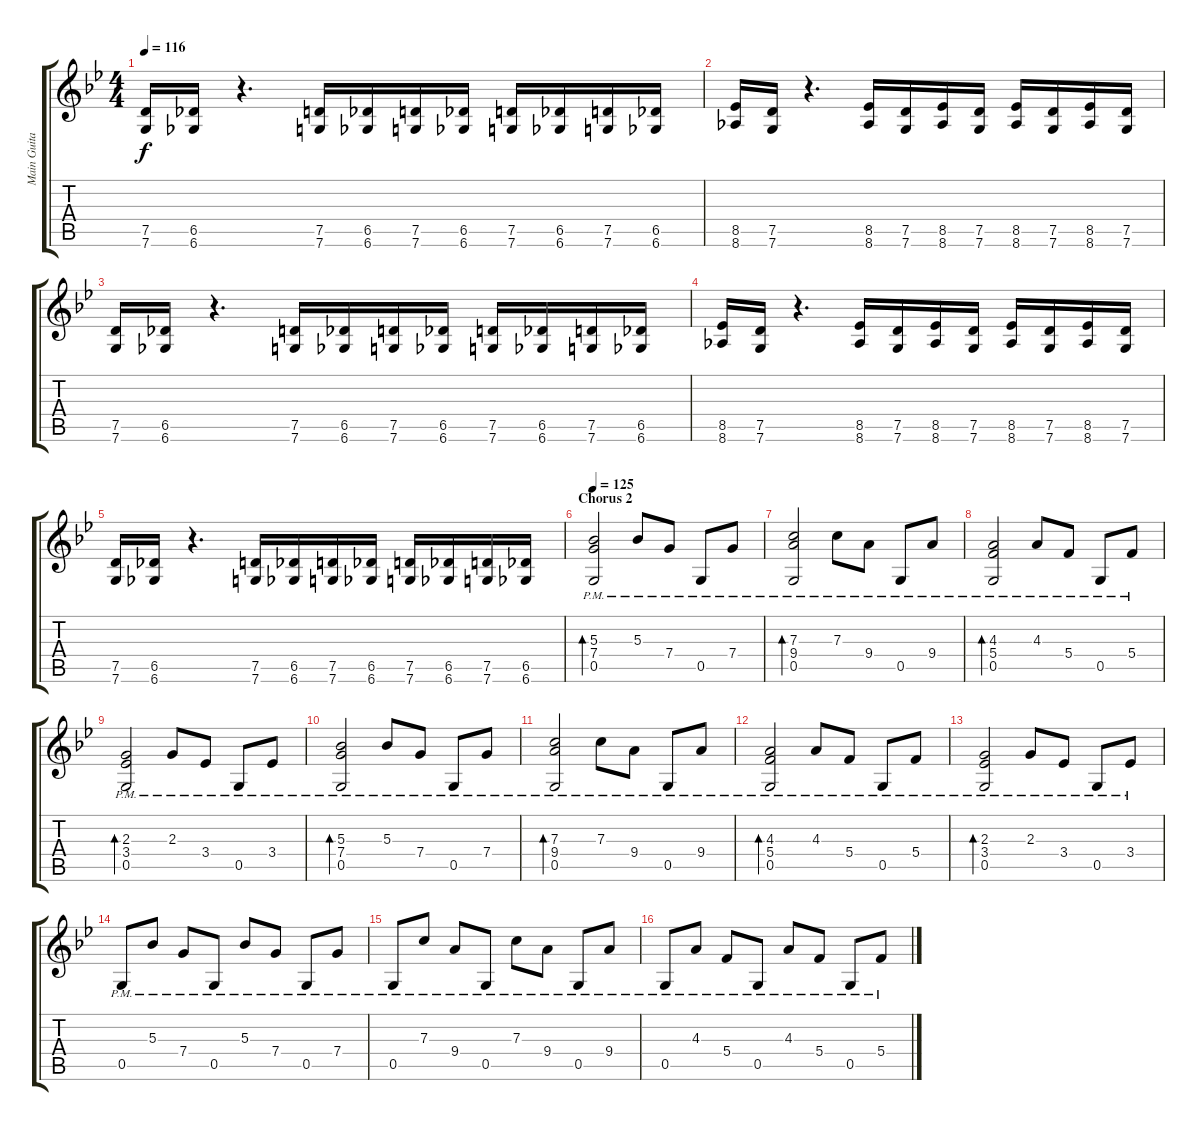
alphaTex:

\track ("Main Guitar" "Main Guita") {instrument overdrivenguitar}
\staff {score tabs}
\tuning (D4 A3 F3 C3 G2 C2) {hide}
\ts (4 4)
\tempo 116
\clef g2
\ks gminor
(7.5 7.6).16{dy f} (6.5 6.6).16 r.4{d} (7.5 7.6).16 (6.5 6.6).16 (7.5 7.6).16 (6.5 6.6).16 (7.5 7.6).16 (6.5 6.6).16 (7.5 7.6).16 (6.5 6.6).16 |
(8.5 8.6).16 (7.5 7.6).16 r.4{d} (8.5 8.6).16 (7.5 7.6).16 (8.5 8.6).16 (7.5 7.6).16 (8.5 8.6).16 (7.5 7.6).16 (8.5 8.6).16 (7.5 7.6).16 |
(7.5 7.6).16 (6.5 6.6).16 r.4{d} (7.5 7.6).16 (6.5 6.6).16 (7.5 7.6).16 (6.5 6.6).16 (7.5 7.6).16 (6.5 6.6).16 (7.5 7.6).16 (6.5 6.6).16 |
(8.5 8.6).16 (7.5 7.6).16 r.4{d} (8.5 8.6).16 (7.5 7.6).16 (8.5 8.6).16 (7.5 7.6).16 (8.5 8.6).16 (7.5 7.6).16 (8.5 8.6).16 (7.5 7.6).16 |
(7.5 7.6).16 (6.5 6.6).16 r.4{d} (7.5 7.6).16 (6.5 6.6).16 (7.5 7.6).16 (6.5 6.6).16 (7.5 7.6).16 (6.5 6.6).16 (7.5 7.6).16 (6.5 6.6).16 |
\section ("" "Chorus 2")
\tempo 125
(5.3{pm} 7.4{pm} 0.5{pm}).2{bd 120} 5.3{pm}.8 7.4{pm}.8 0.5{pm}.8 7.4{pm}.8 |
(7.3{pm} 9.4{pm} 0.5{pm}).2{bd 120} 7.3{pm}.8 9.4{pm}.8 0.5{pm}.8 9.4{pm}.8 |
(4.3{pm} 5.4{pm} 0.5{pm}).2{bd 120} 4.3{pm}.8 5.4{pm}.8 0.5{pm}.8 5.4{pm}.8 |
(2.3{pm} 3.4{pm} 0.5{pm}).2{bd 120} 2.3{pm}.8 3.4{pm}.8 0.5{pm}.8 3.4{pm}.8 |
(5.3{pm} 7.4{pm} 0.5{pm}).2{bd 120} 5.3{pm}.8 7.4{pm}.8 0.5{pm}.8 7.4{pm}.8 |
(7.3{pm} 9.4{pm} 0.5{pm}).2{bd 120} 7.3{pm}.8 9.4{pm}.8 0.5{pm}.8 9.4{pm}.8 |
(4.3{pm} 5.4{pm} 0.5{pm}).2{bd 120} 4.3{pm}.8 5.4{pm}.8 0.5{pm}.8 5.4{pm}.8 |
(2.3{pm} 3.4{pm} 0.5{pm}).2{bd 120} 2.3{pm}.8 3.4{pm}.8 0.5{pm}.8 3.4{pm}.8 |
0.5{pm}.8 5.3{pm}.8 7.4{pm}.8 0.5{pm}.8 5.3{pm}.8 7.4{pm}.8 0.5{pm}.8 7.4{pm}.8 |
0.5{pm}.8 7.3{pm}.8 9.4{pm}.8 0.5{pm}.8 7.3{pm}.8 9.4{pm}.8 0.5{pm}.8 9.4{pm}.8 |
0.5{pm}.8 4.3{pm}.8 5.4{pm}.8 0.5{pm}.8 4.3{pm}.8 5.4{pm}.8 0.5{pm}.8 5.4{pm}.8
